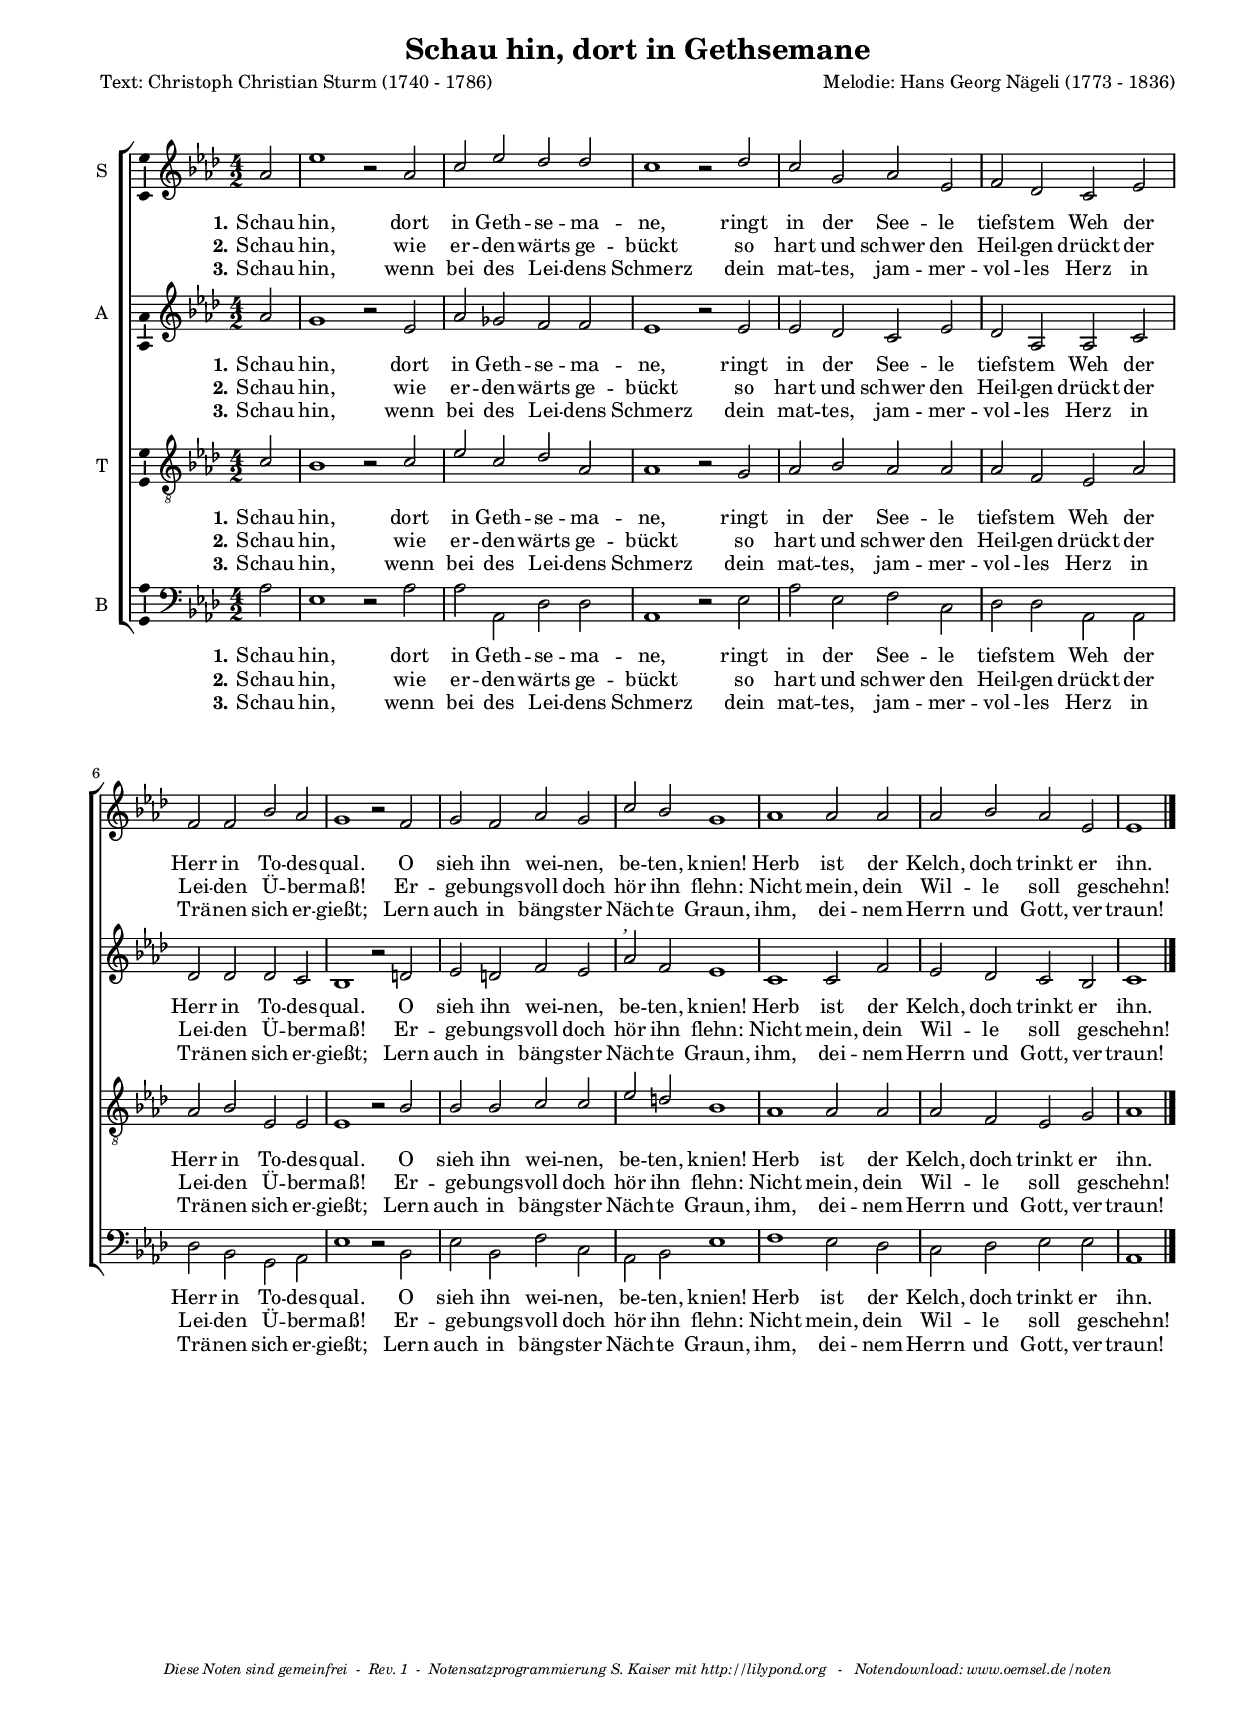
\version "2.18.2"


#(ly:set-option 'point-and-click #f)

%--------------------
% Maintainer: Sven Kaiser / e-mail: noten(at)oemsel.de
% schau_hin_dort_in_gethsemane_naegeli_sa-tb.ly
% 2017-01-08


\header {
    poet = "Text: Christoph Christian Sturm (1740 - 1786)"
    composer = \markup {"Melodie: Hans Georg Nägeli (1773 - 1836)"}
    title = "Schau hin, dort in Gethsemane"
%    subtitle = ""
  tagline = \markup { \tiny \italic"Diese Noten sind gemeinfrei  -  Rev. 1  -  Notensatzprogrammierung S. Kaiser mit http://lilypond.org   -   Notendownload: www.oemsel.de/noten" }
}

#(set-global-staff-size 16)


\paper {
    paper-width = 21.0\cm
    paper-height = 29.7\cm
    top-margin = 0.5\cm
    bottom-margin = 1.3\cm
    left-margin = 1.7\cm
    right-margin = 1.1\cm
    print-page-number = ##f
    ragged-bottom = ##t
    markup-system-spacing = #'((basic-distance . 16) (padding . 1) (stretchability . 0))
    system-system-spacing #'basic-distance = #25
    ragged-right = ##f
    ragged-last = ##f
    annotate-spacing = ##f
}

SopranVoice =  \relative as' {
    \clef "treble" \key as \major \time 4/2
    \override Rest.extra-offset = #'(0.0 . -2.0)
    \partial 2 as2 | % 2
    es'1 r2 as,2 | % 3
    c2 es2 des2 des2 | % 4
    c1 r2 des2 | % 5
    c2 g2 as2 es2 | % 6
    f2 des2 c2 es2 | % 7
    f2 f2 bes2 as2 | % 8
    g1 r2 f2 | % 9
    g2 f2 as2 g2 | 
    c2 bes2 g1 | % 11
    as1 as2 as2 | % 12
    as2 bes2 as2 es2 | % 13
    es1 \bar "|."
    }

AltoVoice =  \relative as' {
    \clef "treble" \key as \major \time 4/2
    \override Rest.extra-offset = #'(0.0 . -2.0)
    \partial 2 as2 | % 2
    g1 r2 es2 | % 3
    as2 ges2 f2 f2 | % 4
    es1 r2 es2 | % 5
    es2 des2 c2 es2 | % 6
    des2 as2 as2 c2 | % 7
    des2 des2 des2 c2 | % 8
    bes1 r2 d2 | % 9
    es2 d2 f2 es2 | 
    as2 -\markup{ \italic {,} } f2 es1 | % 11
    c1 c2 f2 | % 12
    es2 des2 c2 bes2 | % 13
    c1 \bar "|."
    }

TenorVoice =  \relative c' {
    \clef "treble_8" \key as \major \time 4/2
    \override Rest.extra-offset = #'(0.0 . -2.0)
    \partial 2 c2 | % 2
    bes1 r2 c2 | % 3
    es2 c2 des2 as2 | % 4
    as1 r2 g2 | % 5
    as2 bes2 as2 as2 | % 6
    as2 f2 es2 as2 | % 7
    as2 bes2 es,2 es2 | % 8
    es1 r2 bes'2 | % 9
    bes2 bes2 c2 c2 | 
    es2 d2 bes1 | % 11
    as1 as2 as2 | % 12
    as2 f2 es2 g2 | % 13
    as1 \bar "|."
    }
BassVoice =  \relative as {
    \clef "bass" \key as \major \time 4/2
    \override Rest.extra-offset = #'(0.0 . 2.0)
    \partial 2 as2     | % 2
    es1 r2 as2 | % 3
    as2 as,2 des2 des2 | % 4
    as1 r2 es'2 | % 5
    as2 es2 f2 c2 | % 6
    des2 des2 as2 as2 | % 7
    des2 bes2 g2 as2 | % 8
    es'1 r2 bes2 | % 9
    es2 bes2 f'2 c2 | 
    as2 bes2 es1 | % 11
    f1 es2 des2 | % 12
    c2 des2 es2 es2 | % 13
    as,1 \bar "|."
    }

LyricsOne =  \lyricmode {  \set stanza = "1."
    Schau hin, dort in Geth -- se -- ma -- ne, ringt 
    in der See -- le tiefs -- tem Weh der Herr in To -- des -- qual. O 
    sieh ihn wei -- nen, be -- ten, knien! Herb ist der Kelch, doch trinkt er ihn.}
LyricsTwo =  \lyricmode { \set stanza = "2."
    Schau hin, wie er -- den -- wärts ge -- bückt so
    hart und schwer den Heil -- gen drückt der Lei -- den Ü -- ber -- maß! Er -- 
    ge -- bungs -- voll doch hör ihn flehn: Nicht mein, dein Wil -- le soll ge -- schehn!}
LyricsThree =  \lyricmode { \set stanza = "3."
    Schau hin, wenn bei des Lei -- dens Schmerz dein
    mat -- tes, jam -- mer -- vol -- les
    Herz in Trä -- nen sich er -- gießt; Lern auch in bäng -- ster
    Näch -- te Graun, ihm, dei -- nem Herrn und Gott, ver -- traun!}


% The score definition
\score {
    <<
        \new ChoirStaff <<
            \new Staff \with { \consists "Ambitus_engraver"}
            <<
                \set Staff.instrumentName = "S"
                \context Staff << 
                    \context Voice = "SopranVoice" { \voiceOne \SopranVoice }
                    \new Lyrics \lyricsto "SopranVoice" \LyricsOne
                    \new Lyrics \lyricsto "SopranVoice" \LyricsTwo
                    \new Lyrics \lyricsto "SopranVoice" \LyricsThree
                    >>
                >>
            \new Staff \with { \consists "Ambitus_engraver"} 
            <<
                \set Staff.instrumentName = "A"
                \context Staff << 
                    \context Voice = "AltoVoice" { \voiceOne \AltoVoice }
                    \new Lyrics \lyricsto "AltoVoice" \LyricsOne
                    \new Lyrics \lyricsto "AltoVoice" \LyricsTwo
                    \new Lyrics \lyricsto "AltoVoice" \LyricsThree
                    >>
                >>
            \new Staff \with { \consists "Ambitus_engraver"}
            <<
                \set Staff.instrumentName = "T"
                \context Staff << 
                    \context Voice = "TenorVoice" { \voiceOne \TenorVoice }
                    \new Lyrics \lyricsto "TenorVoice" \LyricsOne
                    \new Lyrics \lyricsto "TenorVoice" \LyricsTwo
                    \new Lyrics \lyricsto "TenorVoice" \LyricsThree

                >>
                >>
            \new Staff \with { \consists "Ambitus_engraver"}
            <<
                \set Staff.instrumentName = "B"
                \context Staff << 
                    \context Voice = "BassVoice" { \voiceTwo \BassVoice }
                    \new Lyrics \lyricsto "BassVoice" \LyricsOne
                    \new Lyrics \lyricsto "BassVoice" \LyricsTwo
                    \new Lyrics \lyricsto "BassVoice" \LyricsThree

                >>
                >>
            >>
         >>
        \layout { 
            \context { \Score \override BarNumber.padding = #2.0 } 
            indent = #5
            \context { \Lyrics
                   \override VerticalAxisGroup.nonstaff-relatedstaff-spacing =
                    #'((basic-distance . 0)
                      (minimum-distance . 7)
                      (padding . 0)
                      (stretchability . 0))}
                }
        }       

\score {
<<
\new Voice = "Sopran" { \autoBeamOff \SopranVoice }
\new Voice = "Alto" { \autoBeamOff \AltoVoice }
\new Voice = "Tenor" { \autoBeamOff \TenorVoice }
\new Voice = "Bass" { \autoBeamOff \BassVoice }
>>
\midi { }
}